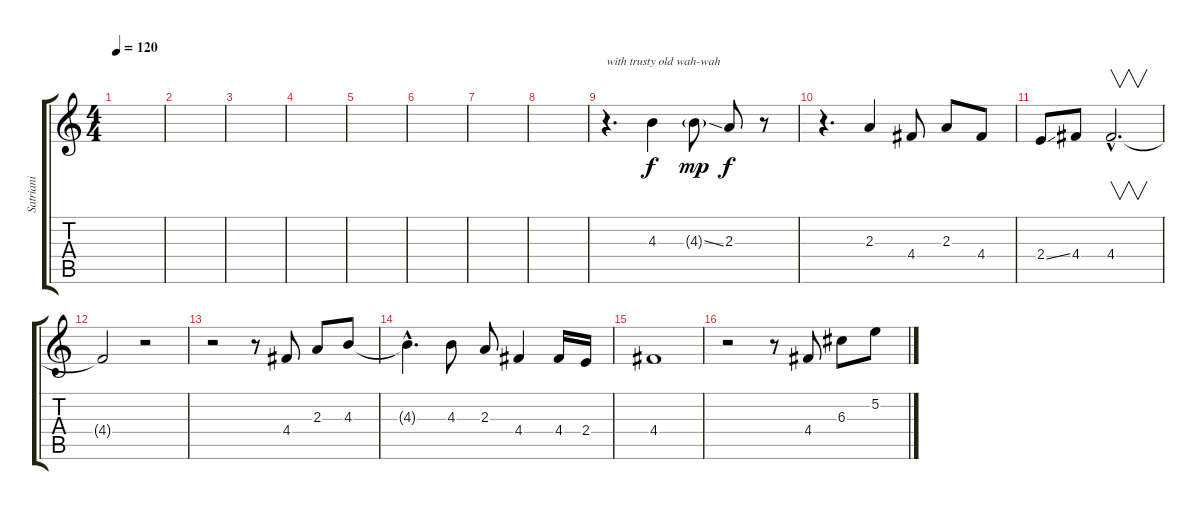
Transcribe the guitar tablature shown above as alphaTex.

\track ("Satriani" "Satriani") {instrument overdrivenguitar}
\staff {score tabs}
\tuning (E4 B3 G3 D3 A2 E2) {hide}
\ts (4 4)
\tempo 120
\clef g2
\ks c
|
|
|
|
|
|
|
|
r.4{d txt "with trusty old wah-wah"} 4.3.4 4.3{ss g}.8{dy mp} 2.3.8{dy f} r.8 |
r.4{d} 2.3.4 4.4.8 2.3.8 4.4.8 |
2.4{ss}.8 4.4.8 4.4{hac}.2{v d} |
4.4{t}.2 r.2 |
r.2 r.8 4.4.8 2.3.8 4.3.8 |
4.3{hac t}.4{d} 4.3.8 2.3.8 4.4.4 4.4.16 2.4.16 |
4.4.1 |
r.2 r.8 4.4.8 6.3.8 5.2.8
